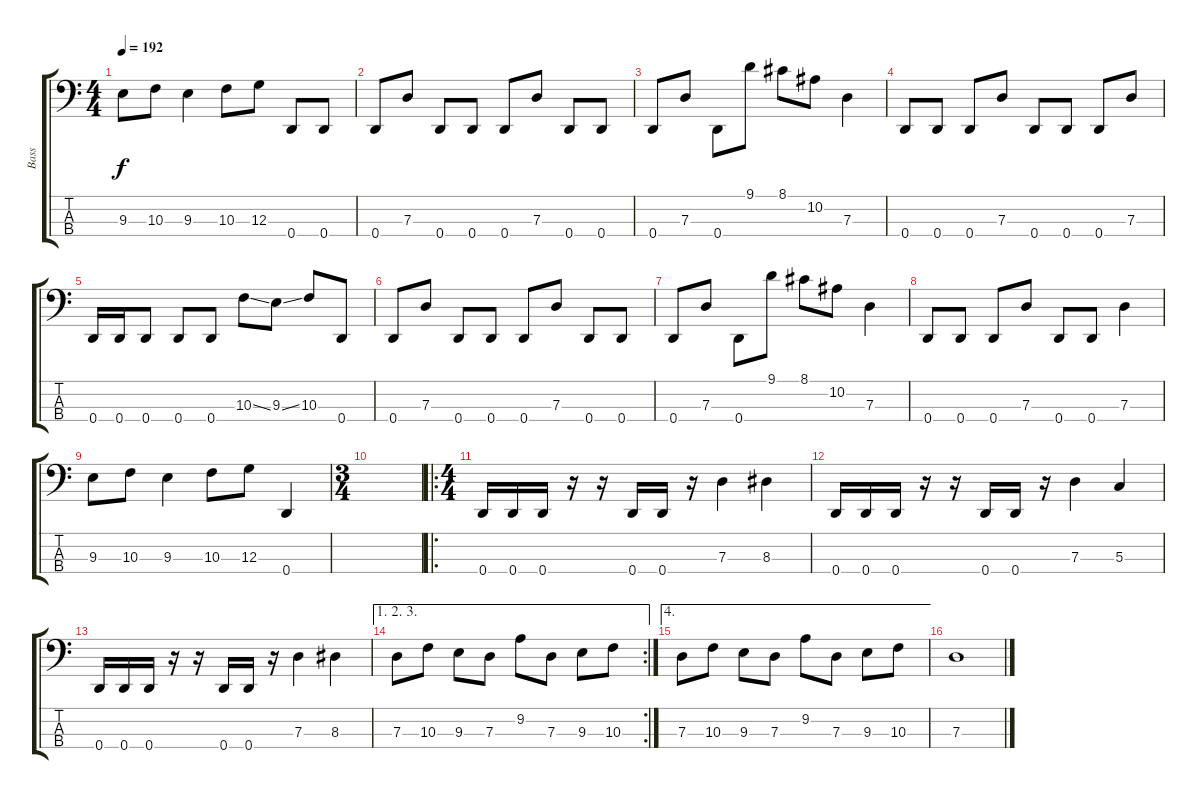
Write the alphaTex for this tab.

\track ("Bass" "Bass") {instrument electricbasspick}
\staff {score tabs}
\tuning (F2 C2 G1 D1) {hide}
\ts (4 4)
\tempo 192
\clef f4
\ks c
9.3.8{dy f} 10.3.8 9.3.4 10.3.8 12.3.8 0.4.8 0.4.8 |
0.4.8 7.3.8 0.4.8 0.4.8 0.4.8 7.3.8 0.4.8 0.4.8 |
0.4.8 7.3.8 0.4.8 9.1.8 8.1.8 10.2.8 7.3.4 |
0.4.8 0.4.8 0.4.8 7.3.8 0.4.8 0.4.8 0.4.8 7.3.8 |
0.4.16 0.4.16 0.4.8 0.4.8 0.4.8 10.3{ss}.8 9.3{ss}.8 10.3.8 0.4.8 |
0.4.8 7.3.8 0.4.8 0.4.8 0.4.8 7.3.8 0.4.8 0.4.8 |
0.4.8 7.3.8 0.4.8 9.1.8 8.1.8 10.2.8 7.3.4 |
0.4.8 0.4.8 0.4.8 7.3.8 0.4.8 0.4.8 7.3.4 |
9.3.8 10.3.8 9.3.4 10.3.8 12.3.8 0.4.4 |
\ts (3 4)
|
\ro
\ts (4 4)
0.4.16 0.4.16 0.4.16 r.16 r.16 0.4.16 0.4.16 r.16 7.3.4 8.3.4 |
0.4.16 0.4.16 0.4.16 r.16 r.16 0.4.16 0.4.16 r.16 7.3.4 5.3.4 |
0.4.16 0.4.16 0.4.16 r.16 r.16 0.4.16 0.4.16 r.16 7.3.4 8.3.4 |
\ae (1 2 3)
\rc 2
7.3.8 10.3.8 9.3.8 7.3.8 9.2.8 7.3.8 9.3.8 10.3.8 |
\ae 4
7.3.8 10.3.8 9.3.8 7.3.8 9.2.8 7.3.8 9.3.8 10.3.8 |
7.3.1
